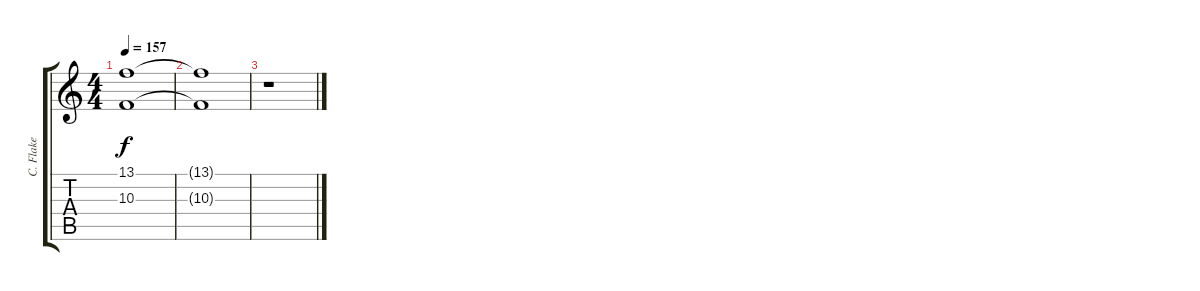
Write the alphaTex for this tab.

\track ("C. Flake" "C. Flake") {instrument trumpet}
\staff {score tabs}
\tuning (E4 B3 G3 D3 A2 E2) {hide}
\ts (4 4)
\tempo 157
\clef g2
\ks c
(13.1{t} 10.3{t}).1{dy f} |
(13.1{t} 10.3{t}).1 |
r.1
